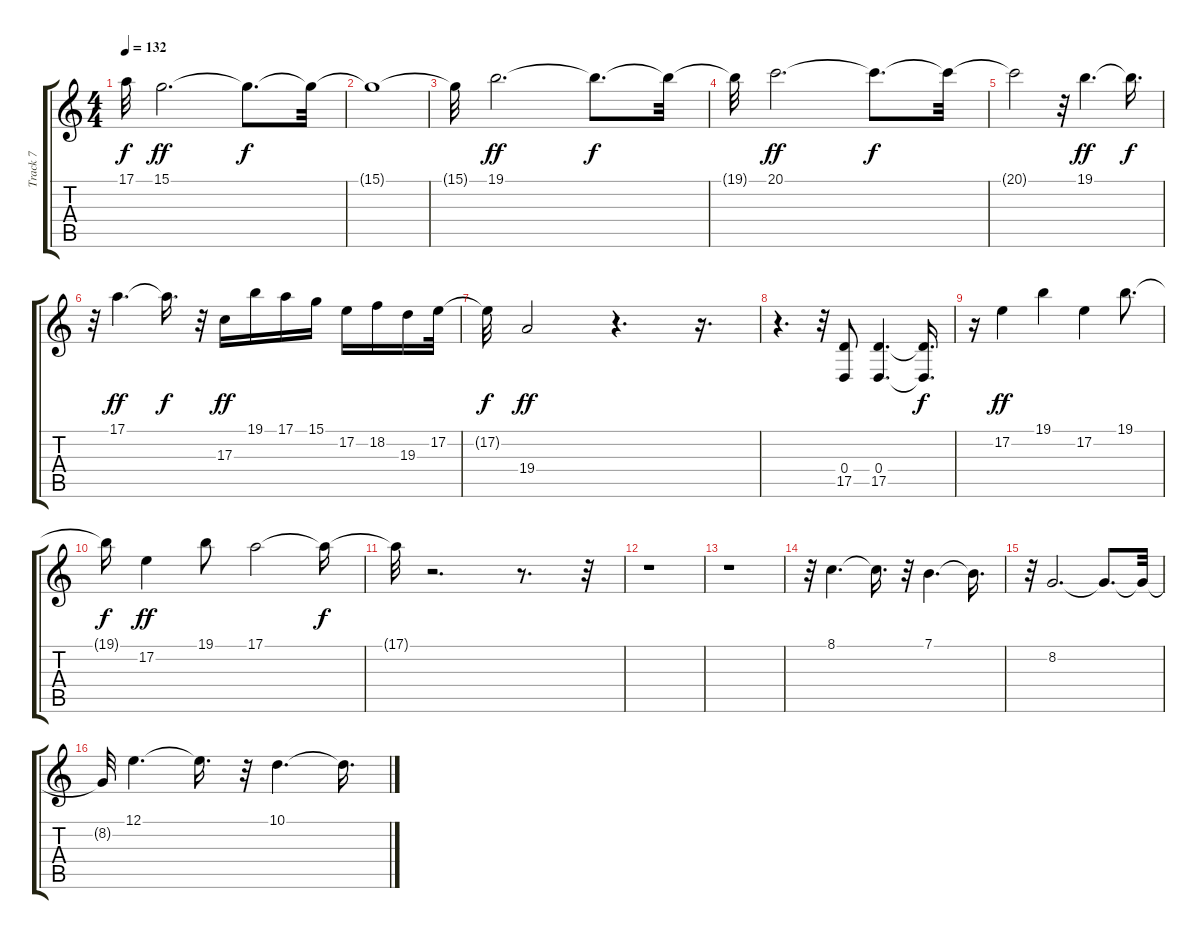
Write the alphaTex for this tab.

\track ("Track 7" "Track 7") {instrument synthbrass1}
\staff {score tabs}
\tuning (E4 B3 G3 D3 A2 E2) {hide}
\ts (4 4)
\tempo 132
\clef g2
\ks c
17.1{t}.32{dy f} 15.1.2{d dy ff} 15.1{t}.8{d dy f} 15.1{t}.32 |
15.1{t}.1 |
15.1{t}.32 19.1.2{d dy ff} 19.1{t}.8{d dy f} 19.1{t}.32 |
19.1{t}.32 20.1.2{d dy ff} 20.1{t}.8{d dy f} 20.1{t}.32 |
20.1{t}.2 r.32 19.1.4{d dy ff} 19.1{t}.16{d dy f} |
r.32 17.1.4{d dy ff} 17.1{t}.16{d dy f} r.32 17.3.16{dy ff balance 0 instrument stringensemble1} 19.1.16{balance 16} 17.1.16{balance 0} 15.1.16{balance 16} 17.2.16{balance 0} 18.2.16{balance 16} 19.3.16{balance 0} 17.2.32{balance 16} |
17.2{t}.32{dy f} 19.4.2{dy ff volume 11 balance 0 instrument stringensemble2} r.4{d} r.16{d} |
r.4{d} r.32 (0.4 17.5).8{volume 9} (0.4 17.5).4{d} (0.4{t} 17.5{t}).16{d dy f} |
r.16 17.2.4{dy ff instrument acousticgrandpiano} 19.1.4 17.2.4 19.1.8{d} |
19.1{t}.16{dy f} 17.2.4{dy ff} 19.1.8 17.1.2 17.1{t}.16{dy f} |
17.1{t}.32 r.2{d} r.8{d} r.32 |
r.1 |
r.1 |
r.32 8.1.4{d instrument acousticgrandpiano} 8.1{t}.16{d} r.32 7.1.4{d} 7.1{t}.16{d} |
r.32 8.2.2{d} 8.2{t}.8{d} 8.2{t}.32 |
8.2{t}.32 12.1.4{d} 12.1{t}.16{d} r.32 10.1.4{d} 10.1{t}.16{d}
